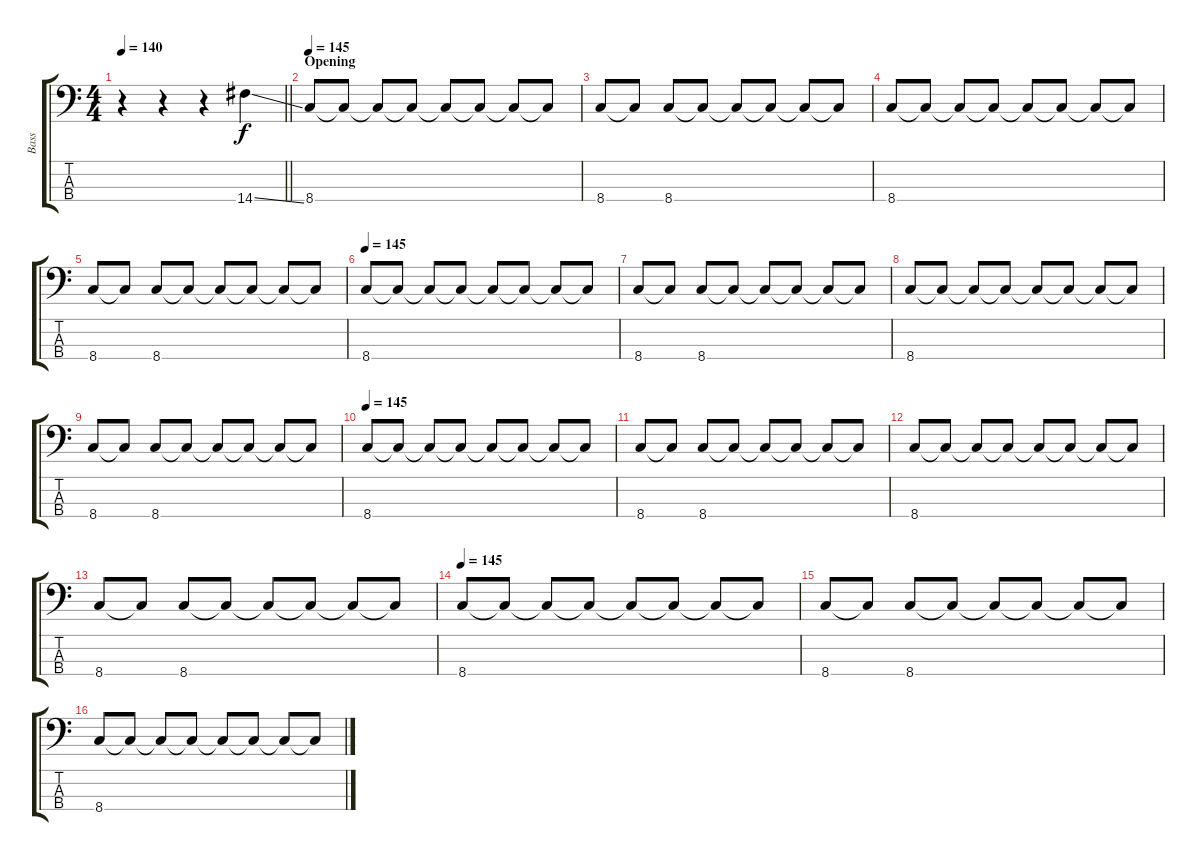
\track ("Bass" "Bass") {instrument electricbassfinger}
\staff {score tabs}
\tuning (G2 D2 A1 E1) {hide}
\ts (4 4)
\tempo 140
\tempo 75
\tempo 140
\clef f4
\barLineRight lightlight
\ks c
r.4{dy f instrument electricbassfinger} r.4 r.4 14.4{ss}.4 |
\section ("" "Opening")
\tempo 145
8.4.8 8.4{t}.8 8.4{t}.8 8.4{t}.8 8.4{t}.8 8.4{t}.8 8.4{t}.8 8.4{t}.8 |
8.4.8 8.4{t}.8 8.4.8 8.4{t}.8 8.4{t}.8 8.4{t}.8 8.4{t}.8 8.4{t}.8 |
8.4.8 8.4{t}.8 8.4{t}.8 8.4{t}.8 8.4{t}.8 8.4{t}.8 8.4{t}.8 8.4{t}.8 |
8.4.8 8.4{t}.8 8.4.8 8.4{t}.8 8.4{t}.8 8.4{t}.8 8.4{t}.8 8.4{t}.8 |
\tempo 145
8.4.8 8.4{t}.8 8.4{t}.8 8.4{t}.8 8.4{t}.8 8.4{t}.8 8.4{t}.8 8.4{t}.8 |
8.4.8 8.4{t}.8 8.4.8 8.4{t}.8 8.4{t}.8 8.4{t}.8 8.4{t}.8 8.4{t}.8 |
8.4.8 8.4{t}.8 8.4{t}.8 8.4{t}.8 8.4{t}.8 8.4{t}.8 8.4{t}.8 8.4{t}.8 |
8.4.8 8.4{t}.8 8.4.8 8.4{t}.8 8.4{t}.8 8.4{t}.8 8.4{t}.8 8.4{t}.8 |
\tempo 145
8.4.8 8.4{t}.8 8.4{t}.8 8.4{t}.8 8.4{t}.8 8.4{t}.8 8.4{t}.8 8.4{t}.8 |
8.4.8 8.4{t}.8 8.4.8 8.4{t}.8 8.4{t}.8 8.4{t}.8 8.4{t}.8 8.4{t}.8 |
8.4.8 8.4{t}.8 8.4{t}.8 8.4{t}.8 8.4{t}.8 8.4{t}.8 8.4{t}.8 8.4{t}.8 |
8.4.8 8.4{t}.8 8.4.8 8.4{t}.8 8.4{t}.8 8.4{t}.8 8.4{t}.8 8.4{t}.8 |
\tempo 145
8.4.8 8.4{t}.8 8.4{t}.8 8.4{t}.8 8.4{t}.8 8.4{t}.8 8.4{t}.8 8.4{t}.8 |
8.4.8 8.4{t}.8 8.4.8 8.4{t}.8 8.4{t}.8 8.4{t}.8 8.4{t}.8 8.4{t}.8 |
8.4.8 8.4{t}.8 8.4{t}.8 8.4{t}.8 8.4{t}.8 8.4{t}.8 8.4{t}.8 8.4{t}.8
